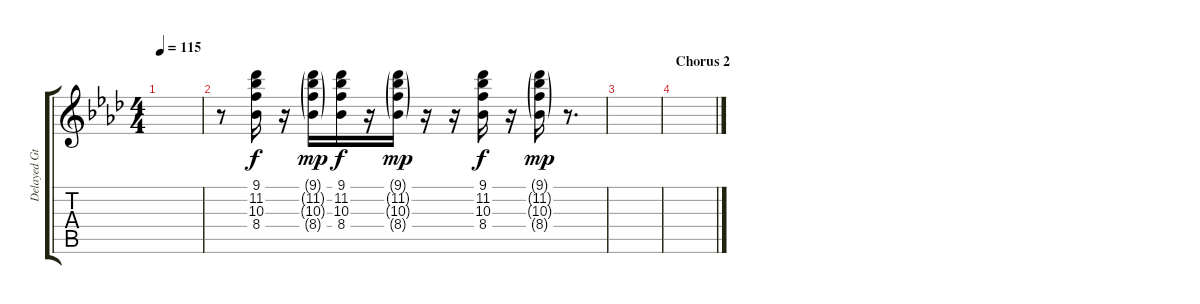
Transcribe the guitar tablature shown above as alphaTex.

\track ("Delayed Gtr (Left)" "Delayed Gt") {instrument electricguitarclean}
\staff {score tabs}
\tuning (E4 B3 G3 D3 A2 E2) {hide}
\ts (4 4)
\tempo 115
\clef g2
\ks ab
|
r.8 (9.1 11.2 10.3 8.4).16{dy f} r.16 (9.1{g} 11.2{g} 10.3{g} 8.4{g}).16{dy mp} (9.1 11.2 10.3 8.4).16{dy f} r.16 (9.1{g} 11.2{g} 10.3{g} 8.4{g}).16{dy mp} r.16 r.16 (9.1 11.2 10.3 8.4).16{dy f} r.16 (9.1{g} 11.2{g} 10.3{g} 8.4{g}).16{dy mp} r.8{d} |
|
\section ("" "Chorus 2")
